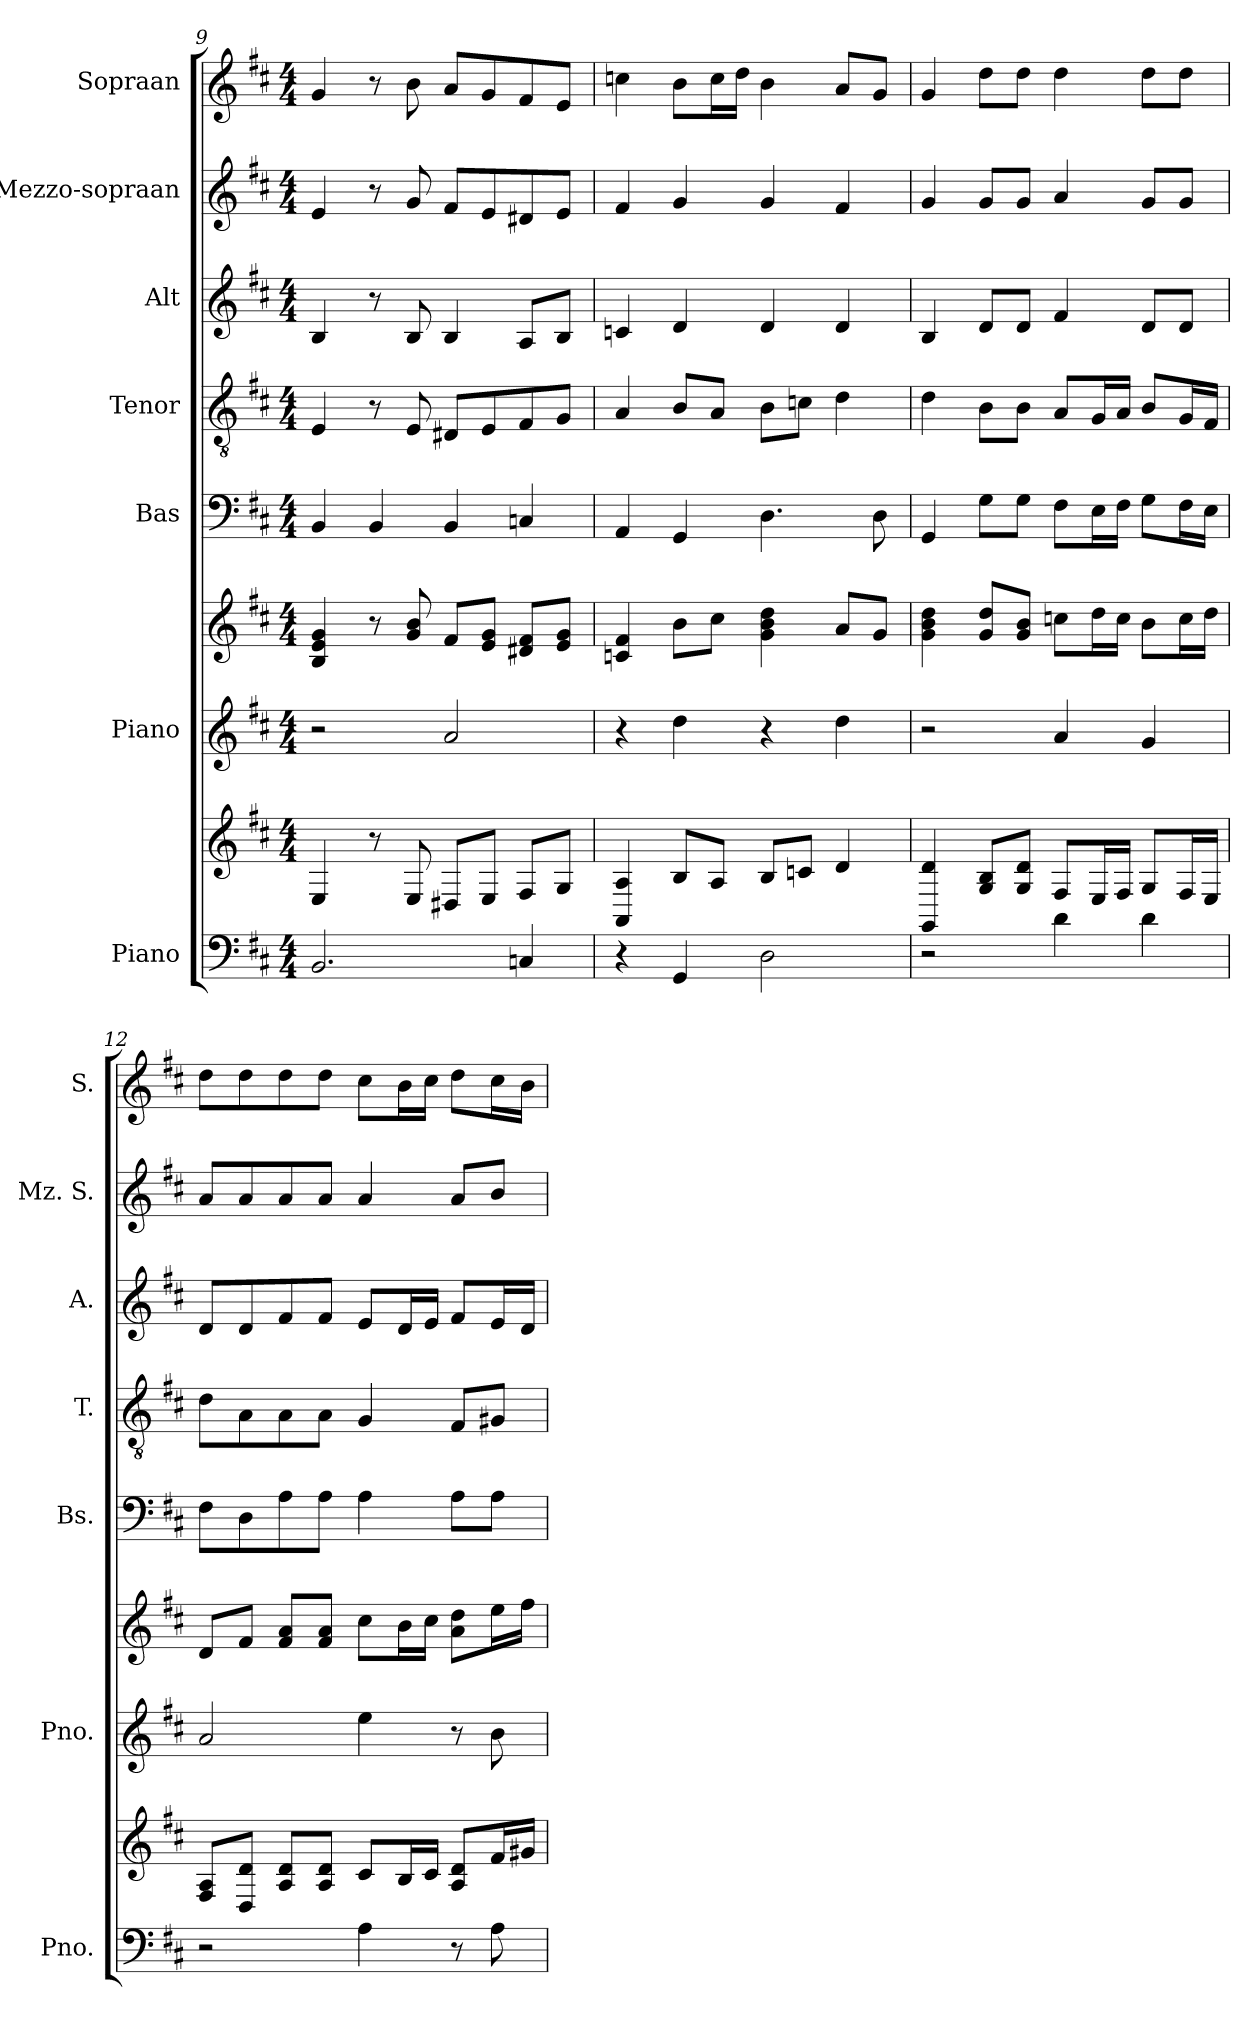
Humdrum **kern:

**kern	**kern	**kern	**kern	**kern	**kern	**kern	**kern	**kern
*part7	*part7	*part6	*part6	*part5	*part4	*part3	*part2	*part1
*staff9	*staff8	*staff7	*staff6	*staff5	*staff4	*staff3	*staff2	*staff1
*I"Piano	*	*I"Piano	*	*I"Bas	*I"Tenor	*I"Alt	*I"Mezzo-sopraan	*I"Sopraan
*I'Pno.	*	*I'Pno.	*	*I'Bs.	*I'T.	*I'A.	*I'Mz. S.	*I'S.
*clefF4	*clefG2	*clefG2	*clefG2	*clefF4	*clefGv2	*clefG2	*clefG2	*clefG2
*k[f#c#]	*k[f#c#]	*k[f#c#]	*k[f#c#]	*k[f#c#]	*k[f#c#]	*k[f#c#]	*k[f#c#]	*k[f#c#]
*M4/4	*M4/4	*M4/4	*M4/4	*M4/4	*M4/4	*M4/4	*M4/4	*M4/4
=9	=9	=9	=9	=9	=9	=9	=9	=9
2.BB/	4E/	2r	4B/ 4e/ 4g/	4BB/	4E/	4B/	4e/	4g/
.	8r	.	8r	4BB/	8r	8r	8r	8r
.	8E/	.	8g/ 8b/	.	8E/	8B/	8g/	8b\
.	8D#X/L	2a/	8f#/L	4BB/	8D#X/L	4B/	8f#/L	8a/L
.	8E/J	.	8e/ 8g/J	.	8E/	.	8e/	8g/
4Cn/	8F#/L	.	8d#X/ 8f#/L	4Cn/	8F#/	8A/L	8d#X/	8f#/
.	8G/J	.	8e/ 8g/J	.	8G/J	8B/J	8e/J	8e/J
=10	=10	=10	=10	=10	=10	=10	=10	=10
4r	4AA/ 4A/	4r	4cn/ 4f#/	4AA/	4A/	4cn/	4f#/	4ccn\
4GG/	8B/L	4dd\	8b\L	4GG/	8B/L	4d/	4g/	8b\L
.	8A/J	.	8cc#\J	.	8A/J	.	.	16cc\L
.	.	.	.	.	.	.	.	16dd\JJ
2D\	8B/L	4r	4g\ 4b\ 4dd\	4.D\	8B\L	4d/	4g/	4b\
.	8cn/J	.	.	.	8cn\J	.	.	.
.	4d/	4dd\	8a/L	.	4d\	4d/	4f#/	8a/L
.	.	.	8g/J	8D\	.	.	.	8g/J
!!LO:LB:g=z
=11	=11	=11	=11	=11	=11	=11	=11	=11
2r	4GG/ 4d/	2r	4g\ 4b\ 4dd\	4GG/	4d\	4B/	4g/	4g/
.	8G/ 8B/L	.	8g/ 8dd/L	8G\L	8B\L	8d/L	8g/L	8dd\L
.	8G/ 8d/J	.	8g/ 8b/J	8G\J	8B\J	8d/J	8g/J	8dd\J
4d\	8F#/L	4a/	8ccn\L	8F#\L	8A/L	4f#/	4a/	4dd\
.	16E/L	.	16dd\L	16E\L	16G/L	.	.	.
.	16F#/JJ	.	16cc\JJ	16F#\JJ	16A/JJ	.	.	.
4d\	8G/L	4g/	8b\L	8G\L	8B/L	8d/L	8g/L	8dd\L
.	16F#/L	.	16cc\L	16F#\L	16G/L	8d/J	8g/J	8dd\J
.	16E/JJ	.	16dd\JJ	16E\JJ	16F#/JJ	.	.	.
=12	=12	=12	=12	=12	=12	=12	=12	=12
2r	8F#/ 8A/L	2a/	8d/L	8F#\L	8d\L	8d/L	8a/L	8dd\L
.	8D/ 8d/J	.	8f#/J	8D\	8A\	8d/	8a/	8dd\
.	8A/ 8d/L	.	8f#/ 8a/L	8A\	8A\	8f#/	8a/	8dd\
.	8A/ 8d/J	.	8f#/ 8a/J	8A\J	8A\J	8f#/J	8a/J	8dd\J
4A\	8c#/L	4ee\	8cc#\L	4A\	4G/	8e/L	4a/	8cc#\L
.	16B/L	.	16b\L	.	.	16d/L	.	16b\L
.	16c#/JJ	.	16cc#\JJ	.	.	16e/JJ	.	16cc#\JJ
8r	8A/ 8d/L	8r	8a\ 8dd\L	8A\L	8F#/L	8f#/L	8a/L	8dd\L
8A\	16f#/L	8b\	16ee\L	8A\J	8G#X/J	16e/L	8b/J	16cc#\L
.	16g#X/JJ	.	16ff#\JJ	.	.	16d/JJ	.	16b\JJ
=	=	=	=	=	=	=	=	=
*-	*-	*-	*-	*-	*-	*-	*-	*-
